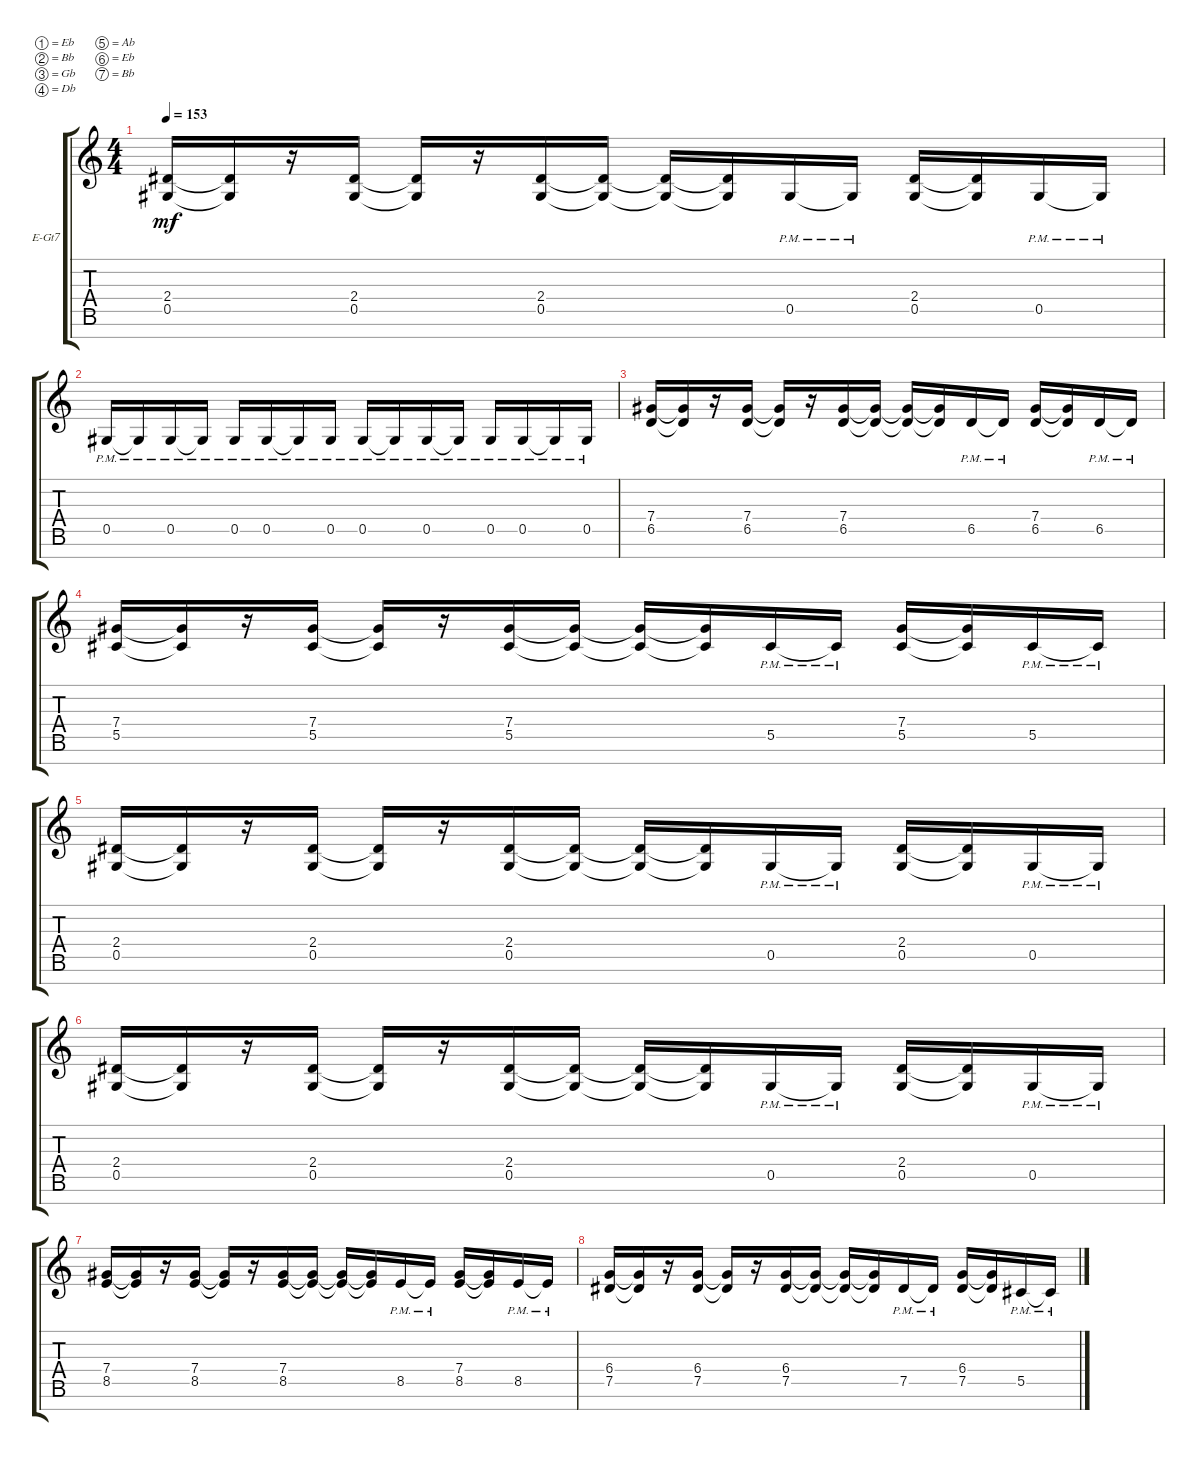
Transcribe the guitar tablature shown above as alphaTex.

\bracketExtendMode groupsimilarinstruments
\firstSystemTrackNameOrientation horizontal
\otherSystemsTrackNameOrientation horizontal
\track ("right" "E-Gt7") {instrument distortionguitar}
\staff {score tabs}
\tuning (Eb4 Bb3 Gb3 Db3 Ab2 Eb2 Bb1)
\ts (4 4)
\tempo 153
\clef g2
\ks c
(0.5 2.4).16{dy mf} (0.5{t} 2.4{t}).16 r.16 (0.5 2.4).16 (0.5{t} 2.4{t}).16 r.16 (0.5 2.4).16 (0.5{t} 2.4{t}).16 (0.5{t} 2.4{t}).16 (0.5{t} 2.4{t}).16 0.5{pm}.16 0.5{pm t}.16 (0.5 2.4).16 (0.5{t} 2.4{t}).16 0.5{pm}.16 0.5{pm t}.16 |
0.5{pm}.16 0.5{pm t}.16 0.5{pm}.16 0.5{pm t}.16 0.5{pm}.16 0.5{pm}.16 0.5{pm t}.16 0.5{pm}.16 0.5{pm}.16 0.5{pm t}.16 0.5{pm}.16 0.5{pm t}.16 0.5{pm}.16 0.5{pm}.16 0.5{pm t}.16 0.5{pm}.16 |
(6.5 7.4).16 (6.5{t} 7.4{t}).16 r.16 (6.5 7.4).16 (6.5{t} 7.4{t}).16 r.16 (6.5 7.4).16 (6.5{t} 7.4{t}).16 (6.5{t} 7.4{t}).16 (6.5{t} 7.4{t}).16 6.5{pm}.16 6.5{pm t}.16 (6.5 7.4).16 (6.5{t} 7.4{t}).16 6.5{pm}.16 6.5{pm t}.16 |
(5.5 7.4).16 (5.5{t} 7.4{t}).16 r.16 (5.5 7.4).16 (5.5{t} 7.4{t}).16 r.16 (5.5 7.4).16 (5.5{t} 7.4{t}).16 (5.5{t} 7.4{t}).16 (5.5{t} 7.4{t}).16 5.5{pm}.16 5.5{pm t}.16 (5.5 7.4).16 (5.5{t} 7.4{t}).16 5.5{pm}.16 5.5{pm t}.16 |
(0.5 2.4).16 (0.5{t} 2.4{t}).16 r.16 (0.5 2.4).16 (0.5{t} 2.4{t}).16 r.16 (0.5 2.4).16 (0.5{t} 2.4{t}).16 (0.5{t} 2.4{t}).16 (0.5{t} 2.4{t}).16 0.5{pm}.16 0.5{pm t}.16 (0.5 2.4).16 (0.5{t} 2.4{t}).16 0.5{pm}.16 0.5{pm t}.16 |
(0.5 2.4).16 (0.5{t} 2.4{t}).16 r.16 (0.5 2.4).16 (0.5{t} 2.4{t}).16 r.16 (0.5 2.4).16 (0.5{t} 2.4{t}).16 (0.5{t} 2.4{t}).16 (0.5{t} 2.4{t}).16 0.5{pm}.16 0.5{pm t}.16 (0.5 2.4).16 (0.5{t} 2.4{t}).16 0.5{pm}.16 0.5{pm t}.16 |
(8.5 7.4).16 (8.5{t} 7.4{t}).16 r.16 (8.5 7.4).16 (8.5{t} 7.4{t}).16 r.16 (8.5 7.4).16 (8.5{t} 7.4{t}).16 (8.5{t} 7.4{t}).16 (8.5{t} 7.4{t}).16 8.5{pm}.16 8.5{pm t}.16 (8.5 7.4).16 (8.5{t} 7.4{t}).16 8.5{pm}.16 8.5{pm t}.16 |
(7.5 6.4).16 (7.5{t} 6.4{t}).16 r.16 (7.5 6.4).16 (7.5{t} 6.4{t}).16 r.16 (7.5 6.4).16 (7.5{t} 6.4{t}).16 (7.5{t} 6.4{t}).16 (7.5{t} 6.4{t}).16 7.5{pm}.16 7.5{pm t}.16 (7.5 6.4).16 (7.5{t} 6.4{t}).16 5.5{pm}.16 5.5{pm t}.16
